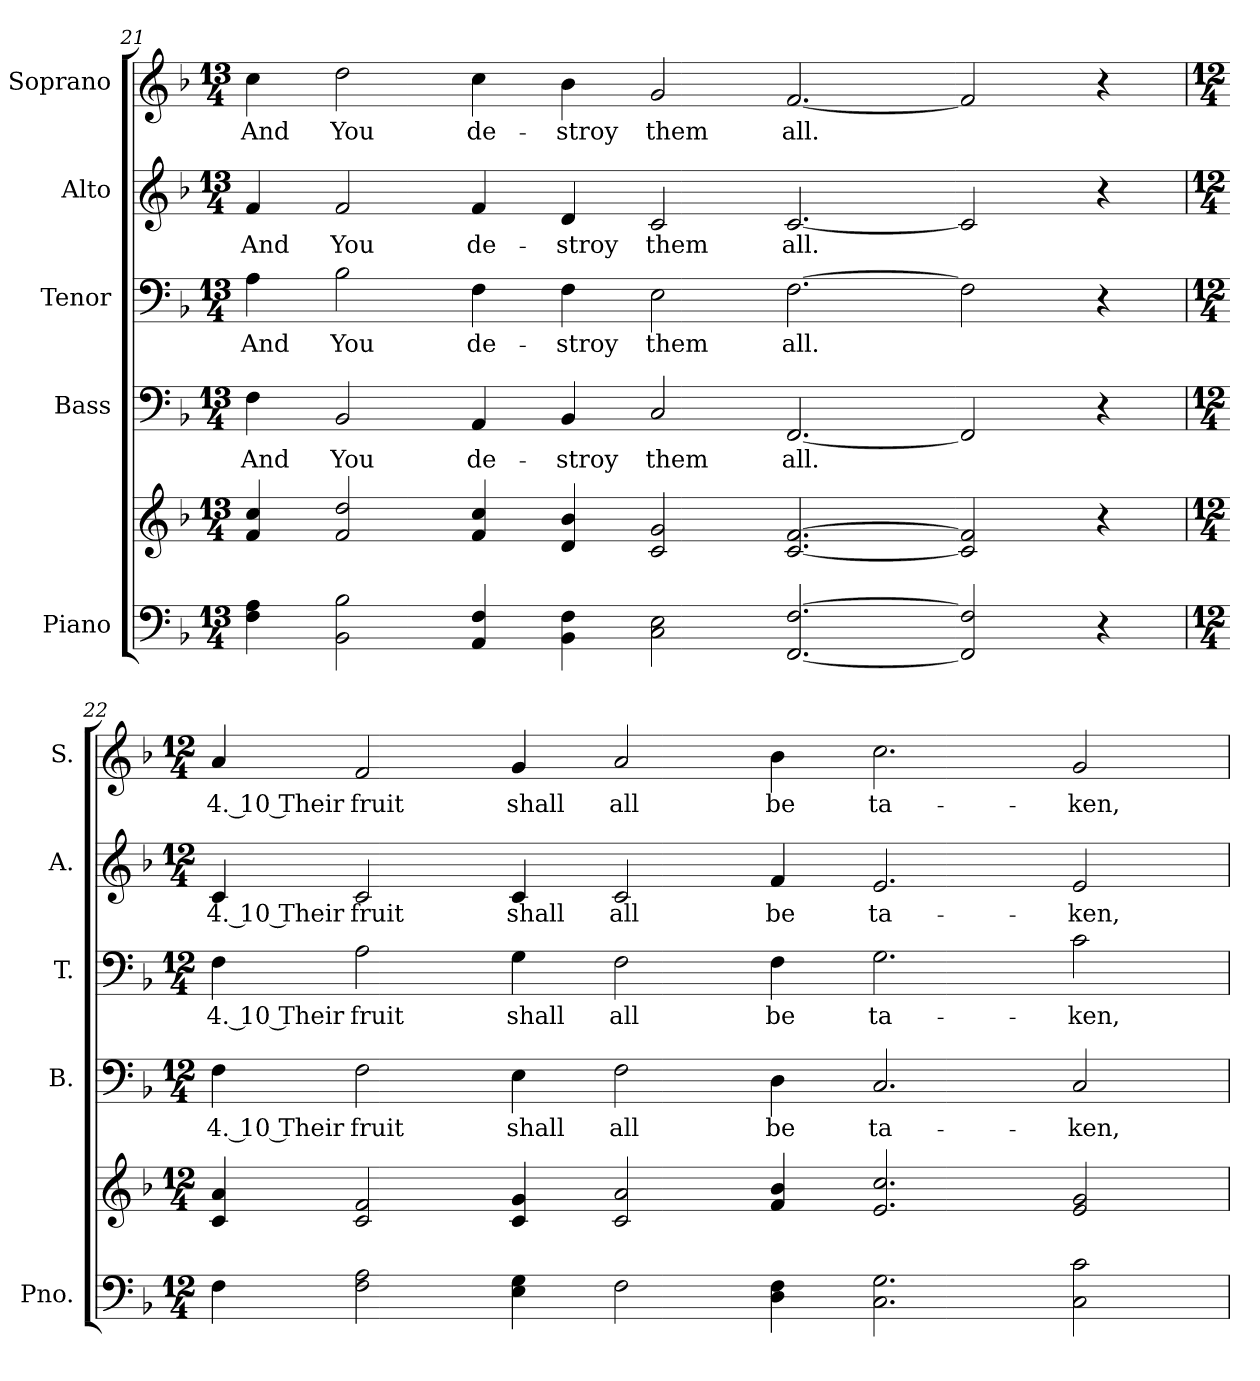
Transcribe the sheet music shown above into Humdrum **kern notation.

**kern	**kern	**kern	**text	**kern	**text	**kern	**text	**kern	**text
*part5	*part5	*part4	*part4	*part3	*part3	*part2	*part2	*part1	*part1
*staff6	*staff5	*staff4	*staff4	*staff3	*staff3	*staff2	*staff2	*staff1	*staff1
*I"Piano	*	*I"Bass	*	*I"Tenor	*	*I"Alto	*	*I"Soprano	*
*I'Pno.	*	*I'B.	*	*I'T.	*	*I'A.	*	*I'S.	*
!!LO:PB:g=z
*clefF4	*clefG2	*clefF4	*	*clefF4	*	*clefG2	*	*clefG2	*
*k[b-]	*k[b-]	*k[b-]	*	*k[b-]	*	*k[b-]	*	*k[b-]	*
*F:	*F:	*F:	*	*F:	*	*F:	*	*F:	*
*M13/4	*M13/4	*M13/4	*	*M13/4	*	*M13/4	*	*M13/4	*
=21	=21	=21	=21	=21	=21	=21	=21	=21	=21
!	!	!	!LO:LY:b:color=#000000	!	!	!	!	!	!
!	!	!	!	!	!LO:LY:b:color=#000000	!	!	!	!
!	!	!	!	!	!	!	!LO:LY:b:color=#000000	!	!
!	!	!	!	!	!	!	!	!	!LO:LY:b:color=#000000
4Fi\ 4Ai	4fi/ 4cci	4Fi\	And	4Ai\	And	4fi/	And	4cci\	And
!	!	!	!LO:LY:b:color=#000000	!	!	!	!	!	!
!	!	!	!	!	!LO:LY:b:color=#000000	!	!	!	!
!	!	!	!	!	!	!	!LO:LY:b:color=#000000	!	!
!	!	!	!	!	!	!	!	!	!LO:LY:b:color=#000000
2BB-i\ 2B-i	2fi/ 2ddi	2BB-i/	You	2B-i\	You	2fi/	You	2ddi\	You
!	!	!	!LO:LY:b:color=#000000	!	!	!	!	!	!
!	!	!	!	!	!LO:LY:b:color=#000000	!	!	!	!
!	!	!	!	!	!	!	!LO:LY:b:color=#000000	!	!
!	!	!	!	!	!	!	!	!	!LO:LY:b:color=#000000
4AAi/ 4Fi	4fi/ 4cci	4AAi/	de-	4Fi\	de-	4fi/	de-	4cci\	de-
!	!	!	!LO:LY:b:color=#000000	!	!	!	!	!	!
!	!	!	!	!	!LO:LY:b:color=#000000	!	!	!	!
!	!	!	!	!	!	!	!LO:LY:b:color=#000000	!	!
!	!	!	!	!	!	!	!	!	!LO:LY:b:color=#000000
4BB-i\ 4Fi	4di/ 4b-i	4BB-i/	-stroy	4Fi\	-stroy	4di/	-stroy	4b-i\	-stroy
!	!	!	!LO:LY:b:color=#000000	!	!	!	!	!	!
!	!	!	!	!	!LO:LY:b:color=#000000	!	!	!	!
!	!	!	!	!	!	!	!LO:LY:b:color=#000000	!	!
!	!	!	!	!	!	!	!	!	!LO:LY:b:color=#000000
2Ci\ 2Ei	2ci/ 2gi	2Ci/	them	2Ei\	them	2ci/	them	2gi/	them
!	!	!	!LO:LY:b:color=#000000	!	!	!	!	!	!
!	!	!	!	!	!LO:LY:b:color=#000000	!	!	!	!
!	!	!	!	!	!	!	!LO:LY:b:color=#000000	!	!
!	!	!	!	!	!	!	!	!	!LO:LY:b:color=#000000
[<2.FFi/ [>2.Fi	[<2.ci/ [>2.fi	[<2.FFi/	all.	[>2.Fi\	all.	[<2.ci/	all.	[<2.fi/	all.
2FFi/] 2Fi]	2ci/] 2fi]	2FFi/]	.	2Fi\]	.	2ci/]	.	2fi/]	.
4r	4r	4r	.	4r	.	4r	.	4r	.
=22	=22	=22	=22	=22	=22	=22	=22	=22	=22
*M12/4	*M12/4	*M12/4	*	*M12/4	*	*M12/4	*	*M12/4	*
!	!	!	!LO:LY:b:color=#000000	!	!	!	!	!	!
!	!	!	!	!	!LO:LY:b:color=#000000	!	!	!	!
!	!	!	!	!	!	!	!LO:LY:b:color=#000000	!	!
!	!	!	!	!	!	!	!	!	!LO:LY:b:color=#000000
4Fi\	4ci/ 4ai	4Fi\	4. 10 Their	4Fi\	4. 10 Their	4ci/	4. 10 Their	4ai/	4. 10 Their
!	!	!	!LO:LY:b:color=#000000	!	!	!	!	!	!
!	!	!	!	!	!LO:LY:b:color=#000000	!	!	!	!
!	!	!	!	!	!	!	!LO:LY:b:color=#000000	!	!
!	!	!	!	!	!	!	!	!	!LO:LY:b:color=#000000
2Fi\ 2Ai	2ci/ 2fi	2Fi\	fruit	2Ai\	fruit	2ci/	fruit	2fi/	fruit
!	!	!	!LO:LY:b:color=#000000	!	!	!	!	!	!
!	!	!	!	!	!LO:LY:b:color=#000000	!	!	!	!
!	!	!	!	!	!	!	!LO:LY:b:color=#000000	!	!
!	!	!	!	!	!	!	!	!	!LO:LY:b:color=#000000
4Ei\ 4Gi	4ci/ 4gi	4Ei\	shall	4Gi\	shall	4ci/	shall	4gi/	shall
!	!	!	!LO:LY:b:color=#000000	!	!	!	!	!	!
!	!	!	!	!	!LO:LY:b:color=#000000	!	!	!	!
!	!	!	!	!	!	!	!LO:LY:b:color=#000000	!	!
!	!	!	!	!	!	!	!	!	!LO:LY:b:color=#000000
2Fi\	2ci/ 2ai	2Fi\	all	2Fi\	all	2ci/	all	2ai/	all
!	!	!	!LO:LY:b:color=#000000	!	!	!	!	!	!
!	!	!	!	!	!LO:LY:b:color=#000000	!	!	!	!
!	!	!	!	!	!	!	!LO:LY:b:color=#000000	!	!
!	!	!	!	!	!	!	!	!	!LO:LY:b:color=#000000
4Di\ 4Fi	4fi/ 4b-i	4Di\	be	4Fi\	be	4fi/	be	4b-i\	be
!	!	!	!LO:LY:b:color=#000000	!	!	!	!	!	!
!	!	!	!	!	!LO:LY:b:color=#000000	!	!	!	!
!	!	!	!	!	!	!	!LO:LY:b:color=#000000	!	!
!	!	!	!	!	!	!	!	!	!LO:LY:b:color=#000000
2.Ci\ 2.Gi	2.ei/ 2.cci	2.Ci/	ta-	2.Gi\	ta-	2.ei/	ta-	2.cci\	ta-
!	!	!	!LO:LY:b:color=#000000	!	!	!	!	!	!
!	!	!	!	!	!LO:LY:b:color=#000000	!	!	!	!
!	!	!	!	!	!	!	!LO:LY:b:color=#000000	!	!
!	!	!	!	!	!	!	!	!	!LO:LY:b:color=#000000
2Ci\ 2ci	2ei/ 2gi	2Ci/	-ken,	2ci\	-ken,	2ei/	-ken,	2gi/	-ken,
=	=	=	=	=	=	=	=	=	=
*-	*-	*-	*-	*-	*-	*-	*-	*-	*-
